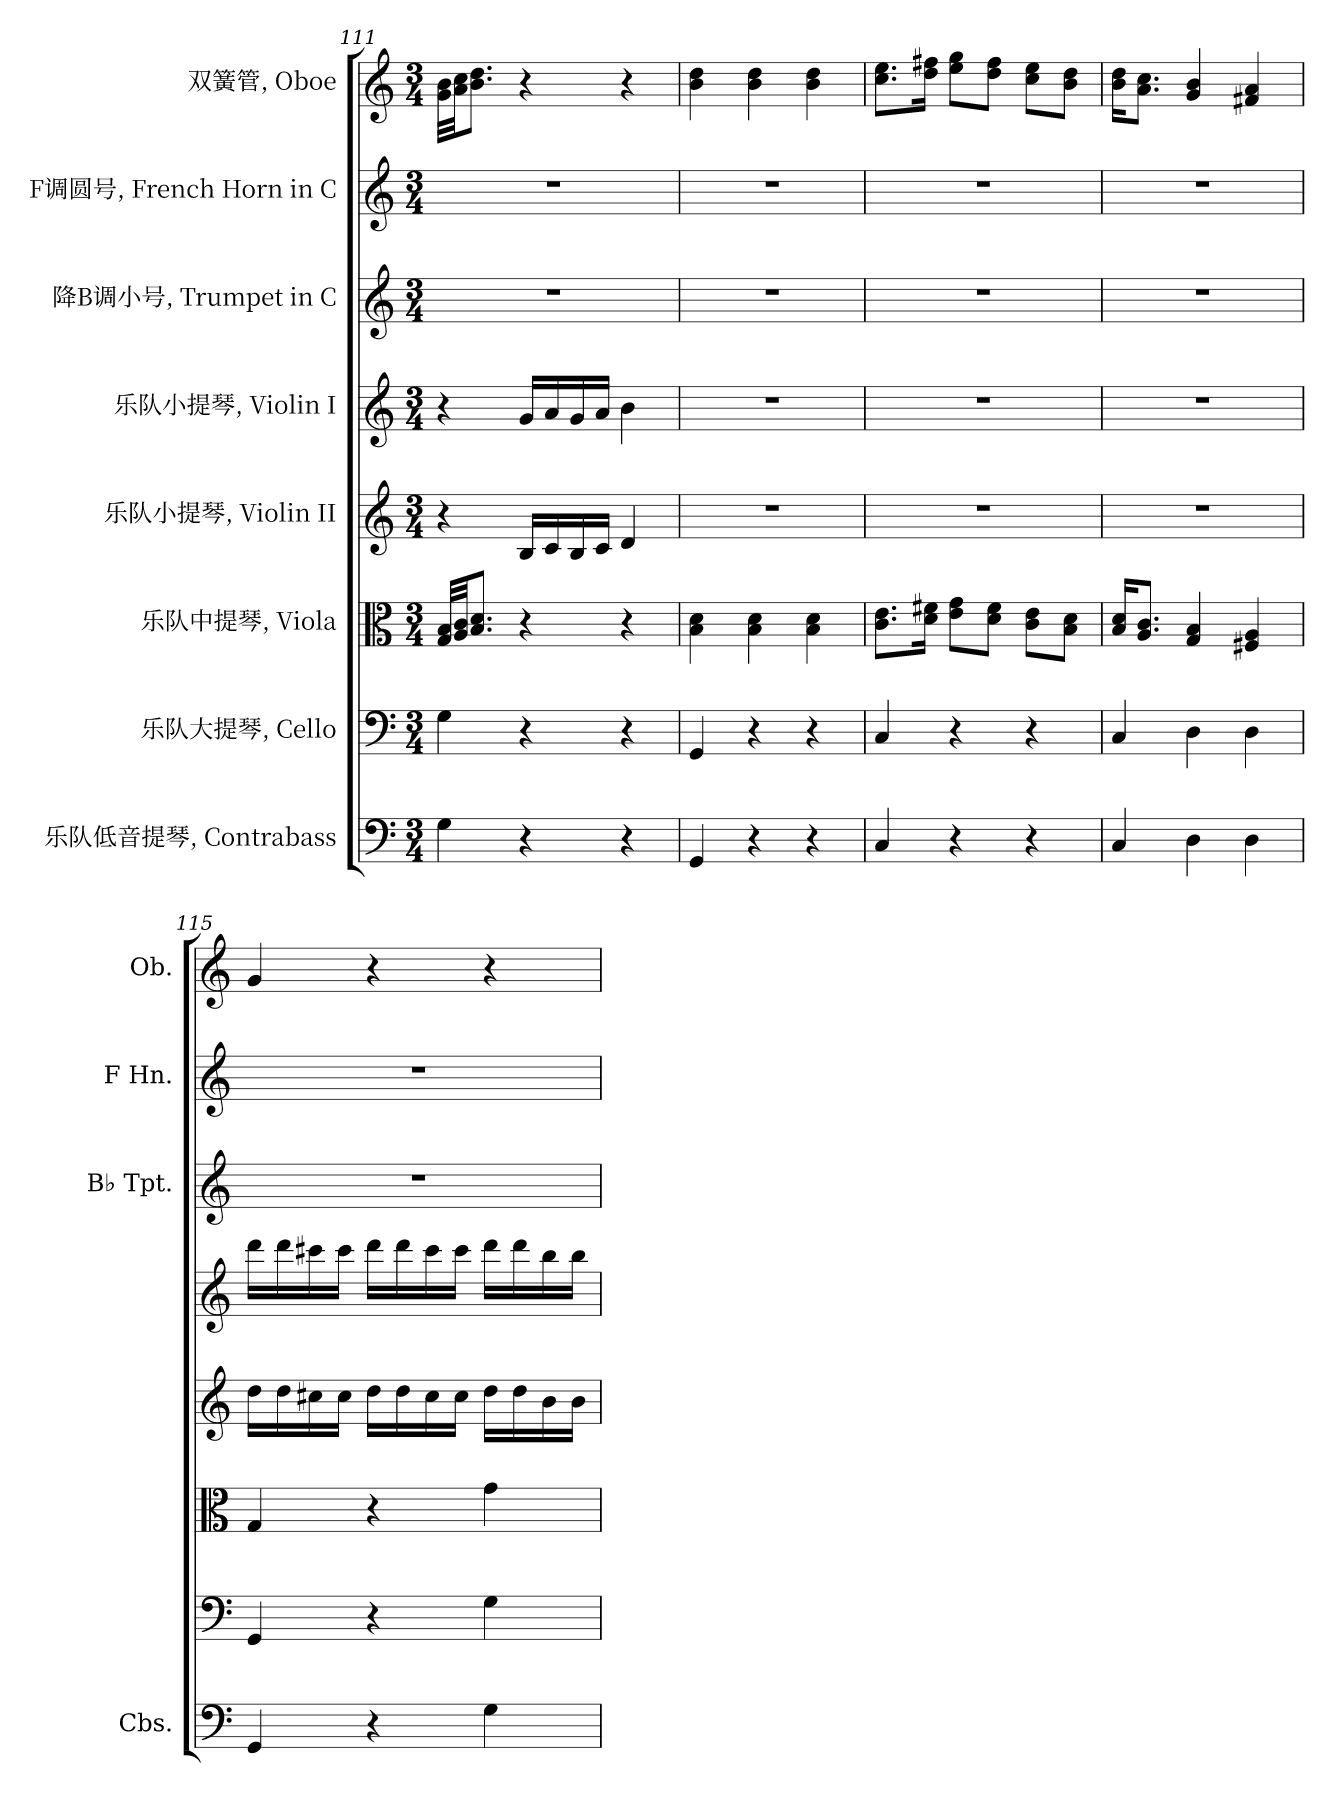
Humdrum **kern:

**kern	**kern	**kern	**kern	**kern	**kern	**kern	**kern
*part8	*part7	*part6	*part5	*part4	*part3	*part2	*part1
*staff8	*staff7	*staff6	*staff5	*staff4	*staff3	*staff2	*staff1
*I"乐队低音提琴, Contrabass	*I"乐队大提琴, Cello	*I"乐队中提琴, Viola	*I"乐队小提琴, Violin II	*I"乐队小提琴, Violin I	*I"降B调小号, Trumpet in C	*I"F调圆号, French Horn in C	*I"双簧管, Oboe
*I'Cbs.	*	*	*	*	*I'B♭ Tpt.	*I'F Hn.	*I'Ob.
*clefF4	*clefF4	*clefC3	*clefG2	*clefG2	*clefG2	*clefG2	*clefG2
*ITrd7c12	*	*	*	*	*ITrd1c2	*ITrd4c7	*
*k[]	*k[]	*k[]	*k[]	*k[]	*k[b-e-]	*k[b-]	*k[]
*M3/4	*M3/4	*M3/4	*M3/4	*M3/4	*M3/4	*M3/4	*M3/4
=111	=111	=111	=111	=111	=111	=111	=111
4GG\	4G\	32G/ 32B/LLL	4r	4r	2.r	2.r	32g\ 32b\LLL
.	.	32A/ 32c/JJ	.	.	.	.	32a\ 32cc\JJ
.	.	8.B/ 8.d/J	.	.	.	.	8.b\ 8.dd\J
4r	4r	4r	16B/LL	16g/LL	.	.	4r
.	.	.	16c/	16a/	.	.	.
.	.	.	16B/	16g/	.	.	.
.	.	.	16c/JJ	16a/JJ	.	.	.
4r	4r	4r	4d/	4b\	.	.	4r
=112	=112	=112	=112	=112	=112	=112	=112
4GGG/	4GG/	4B\ 4d\	2.r	2.r	2.r	2.r	4b\ 4dd\
4r	4r	4B\ 4d\	.	.	.	.	4b\ 4dd\
4r	4r	4B\ 4d\	.	.	.	.	4b\ 4dd\
!!LO:PB:g=z
=113	=113	=113	=113	=113	=113	=113	=113
4CC/	4C/	8.c\ 8.e\L	2.r	2.r	2.r	2.r	8.cc\ 8.ee\L
.	.	16d\ 16f#X\Jk	.	.	.	.	16dd\ 16ff#X\Jk
4r	4r	8e\ 8g\L	.	.	.	.	8ee\ 8gg\L
.	.	8d\ 8f#\J	.	.	.	.	8dd\ 8ff#\J
4r	4r	8c\ 8e\L	.	.	.	.	8cc\ 8ee\L
.	.	8B\ 8d\J	.	.	.	.	8b\ 8dd\J
=114	=114	=114	=114	=114	=114	=114	=114
4CC/	4C/	16B/ 16d/KL	2.r	2.r	2.r	2.r	16b\ 16dd\KL
.	.	8.A/ 8.c/J	.	.	.	.	8.a\ 8.cc\J
4DD\	4D\	4G/ 4B/	.	.	.	.	4g/ 4b/
4DD\	4D\	4F#X/ 4A/	.	.	.	.	4f#X/ 4a/
=115	=115	=115	=115	=115	=115	=115	=115
4GGG/	4GG/	4G/	16dd\LL	16ddd\LL	2.r	2.r	4g/
.	.	.	16dd\	16ddd\	.	.	.
.	.	.	16cc#X\	16ccc#X\	.	.	.
.	.	.	16cc#\JJ	16ccc#\JJ	.	.	.
4r	4r	4r	16dd\LL	16ddd\LL	.	.	4r
.	.	.	16dd\	16ddd\	.	.	.
.	.	.	16cc#\	16ccc#\	.	.	.
.	.	.	16cc#\JJ	16ccc#\JJ	.	.	.
4GG\	4G\	4g\	16dd\LL	16ddd\LL	.	.	4r
.	.	.	16dd\	16ddd\	.	.	.
.	.	.	16b\	16bb\	.	.	.
.	.	.	16b\JJ	16bb\JJ	.	.	.
=	=	=	=	=	=	=	=
*-	*-	*-	*-	*-	*-	*-	*-
